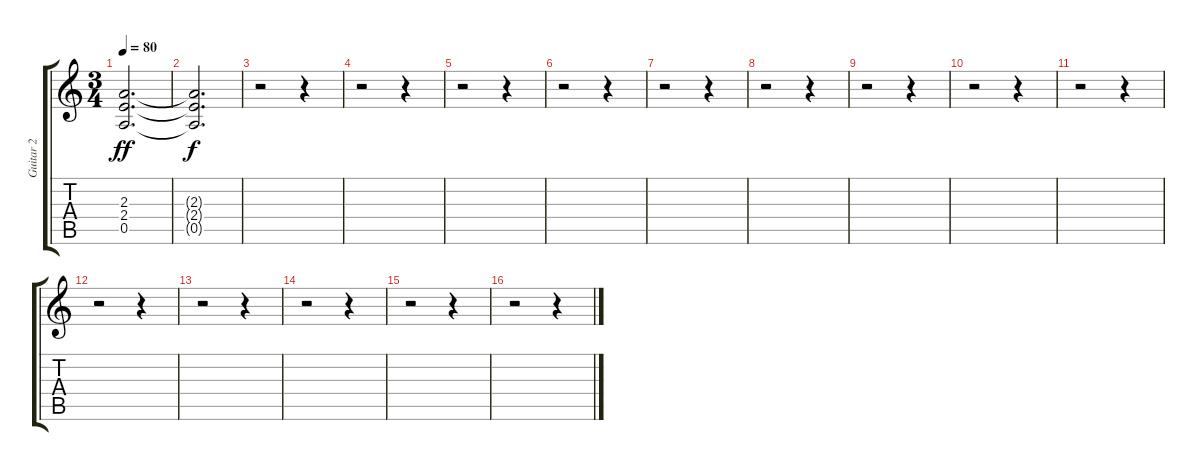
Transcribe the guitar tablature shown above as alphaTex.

\track ("Guitar 2" "Guitar 2") {instrument distortionguitar}
\staff {score tabs}
\tuning (E4 B3 G3 D3 A2 E2) {hide}
\ts (3 4)
\tempo 80
\clef g2
\ks c
(2.3 2.4 0.5).2{d dy ff} |
(2.3{t} 2.4{t} 0.5{t}).2{d dy f} |
r.2 r.4 |
r.2 r.4 |
r.2 r.4 |
r.2 r.4 |
r.2 r.4 |
r.2 r.4 |
r.2 r.4 |
r.2 r.4 |
r.2 r.4 |
r.2 r.4 |
r.2 r.4 |
r.2 r.4 |
r.2 r.4 |
r.2 r.4
